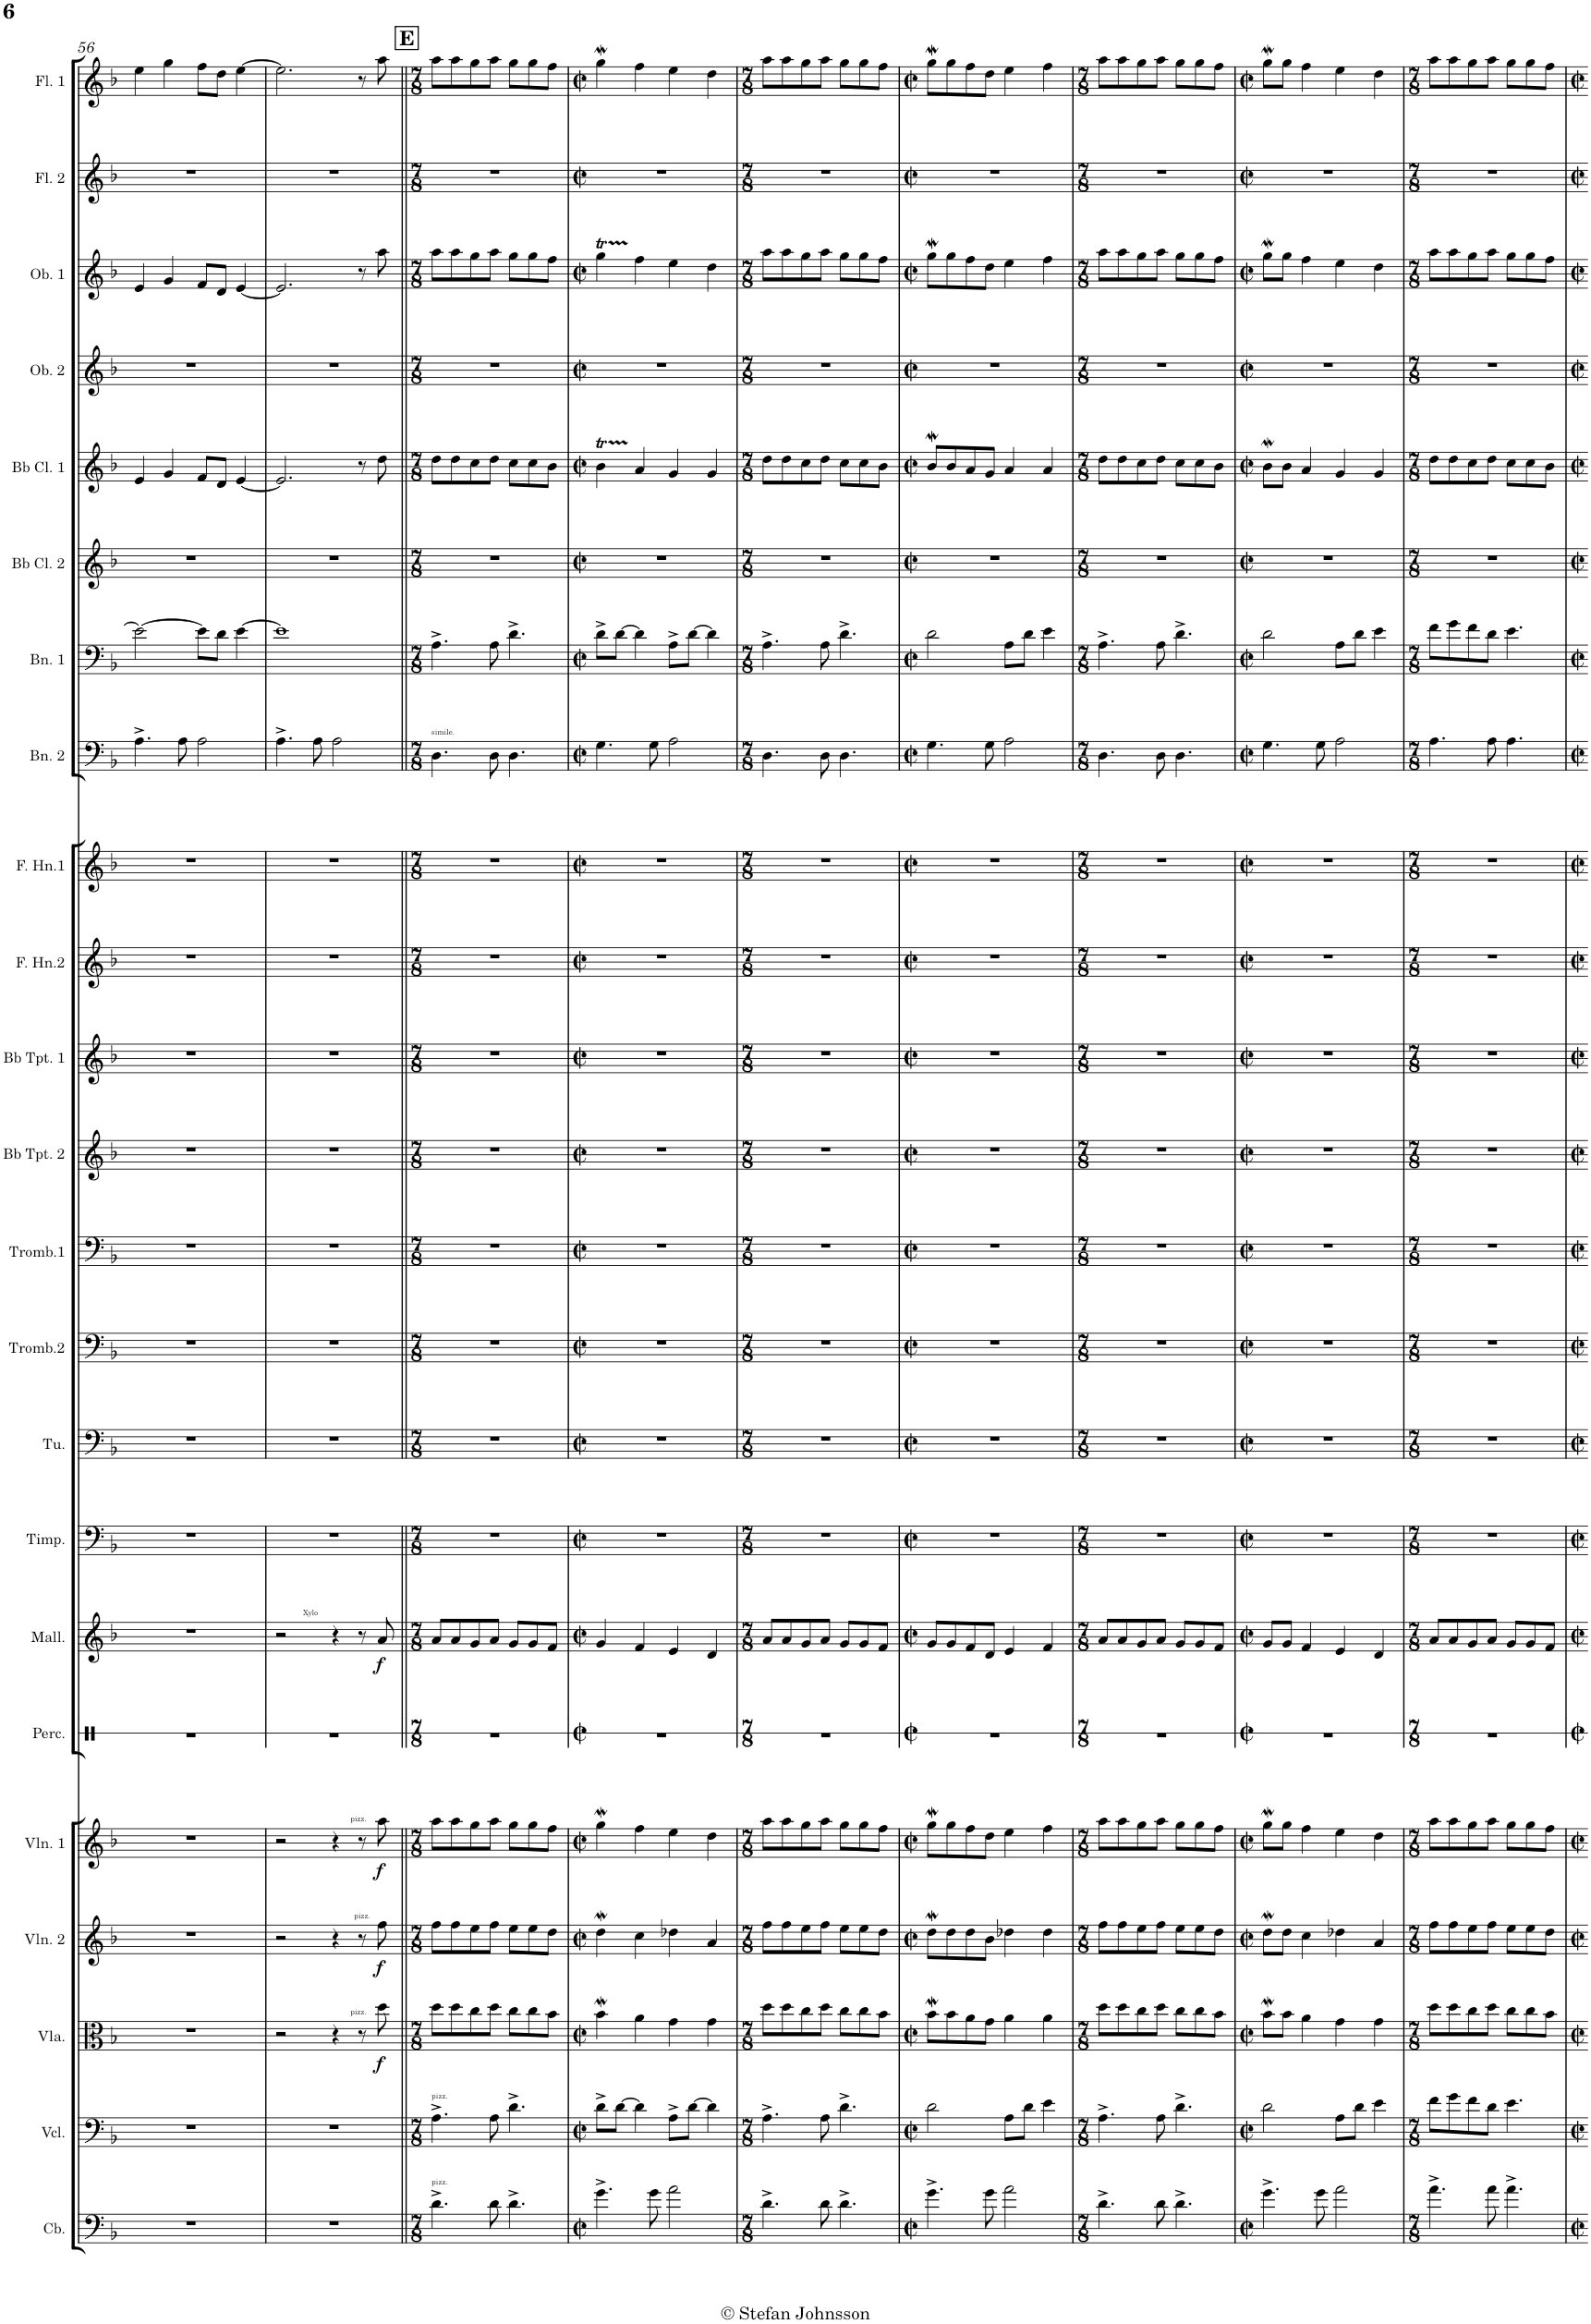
**kern	**kern	**kern	**dynam	**kern	**dynam	**kern	**dynam	**kern	**kern	**dynam	**kern	**kern	**kern	**kern	**kern	**kern	**kern	**kern	**kern	**kern	**kern	**kern	**kern	**kern	**kern	**kern
*part23	*part22	*part21	*part21	*part20	*part20	*part19	*part19	*part18	*part17	*part17	*part16	*part15	*part14	*part13	*part12	*part11	*part10	*part9	*part8	*part7	*part6	*part5	*part4	*part3	*part2	*part1
*staff23	*staff22	*staff21	*staff21	*staff20	*staff20	*staff19	*staff19	*staff18	*staff17	*staff17	*staff16	*staff15	*staff14	*staff13	*staff12	*staff11	*staff10	*staff9	*staff8	*staff7	*staff6	*staff5	*staff4	*staff3	*staff2	*staff1
*I"Contrabass	*I"Cello	*I"Viola	*	*I"Violin 2	*	*I"Violin 1	*	*I"Percussion	*I"Mallet	*	*I"Timpani	*I"Tuba	*I"Trombone2	*I"Trombone1	*I"Bb Trumpet 2	*I"Bb Trumpet 1	*I"French Horn2	*I"French Horn1	*I"Bassoon 2	*I"Bassoon 1	*I"Bb Clarinet 2	*I"Bb Clarinet 1	*I"Oboe 2	*I"Oboe 1	*I"Flute 2	*I"Flute 1
*I'Cb.	*	*I'Vla.	*	*I'Vln. 2	*	*I'Vln. 1	*	*I'Perc.	*I'Mall.	*	*I'Timp.	*I'Tu.	*I'Tromb.2	*I'Tromb.1	*I'Bb Tpt. 2	*I'Bb Tpt. 1	*I'F. Hn.2	*I'F. Hn.1	*I'Bn. 2	*I'Bn. 1	*I'Bb Cl. 2	*I'Bb Cl. 1	*I'Ob. 2	*I'Ob. 1	*I'Fl. 2	*I'Fl. 1
!!LO:PB:g=z
*clefF4	*clefF4	*clefC3	*	*clefG2	*	*clefG2	*	*clefX	*clefG2	*	*clefF4	*clefF4	*clefF4	*clefF4	*clefG2	*clefG2	*clefG2	*clefG2	*clefF4	*clefF4	*clefG2	*clefG2	*clefG2	*clefG2	*clefG2	*clefG2
*Trd7c12	*	*	*	*	*	*	*	*	*	*	*	*	*	*	*Trd1c2	*Trd1c2	*Trd4c7	*Trd4c7	*	*	*Trd1c2	*Trd1c2	*	*	*	*
*k[b-]	*k[b-]	*k[b-]	*	*k[b-]	*	*k[b-]	*	*k[b-]	*k[b-]	*	*k[b-]	*k[b-]	*k[b-]	*k[b-]	*k[b-]	*k[b-]	*k[b-]	*k[b-]	*k[b-]	*k[b-]	*k[b-]	*k[b-]	*k[b-]	*k[b-]	*k[b-]	*k[b-]
*d:	*d:	*d:	*	*d:	*	*d:	*	*d:	*d:	*	*d:	*d:	*d:	*d:	*d:	*d:	*d:	*d:	*d:	*d:	*d:	*d:	*d:	*d:	*d:	*d:
*M2/2	*M2/2	*M2/2	*	*M2/2	*	*M2/2	*	*M2/2	*M2/2	*	*M2/2	*M2/2	*M2/2	*M2/2	*M2/2	*M2/2	*M2/2	*M2/2	*M2/2	*M2/2	*M2/2	*M2/2	*M2/2	*M2/2	*M2/2	*M2/2
*met(c|)	*met(c|)	*met(c|)	*	*met(c|)	*	*met(c|)	*	*met(c|)	*met(c|)	*	*met(c|)	*met(c|)	*met(c|)	*met(c|)	*met(c|)	*met(c|)	*met(c|)	*met(c|)	*met(c|)	*met(c|)	*met(c|)	*met(c|)	*met(c|)	*met(c|)	*met(c|)	*met(c|)
=56	=56	=56	=56	=56	=56	=56	=56	=56	=56	=56	=56	=56	=56	=56	=56	=56	=56	=56	=56	=56	=56	=56	=56	=56	=56	=56
1r	1r	1r	.	1r	.	1r	.	1r	1r	.	1r	1r	1r	1r	1r	1r	1r	1r	4.A^\	2e\_	1r	4e/	1r	4e/	1r	4ee\
.	.	.	.	.	.	.	.	.	.	.	.	.	.	.	.	.	.	.	.	.	.	4g/	.	4g/	.	4gg\
.	.	.	.	.	.	.	.	.	.	.	.	.	.	.	.	.	.	.	8A\	.	.	.	.	.	.	.
.	.	.	.	.	.	.	.	.	.	.	.	.	.	.	.	.	.	.	2A\	8e\L]	.	8f/L	.	8f/L	.	8ff\L
.	.	.	.	.	.	.	.	.	.	.	.	.	.	.	.	.	.	.	.	8d\J	.	8d/J	.	8d/J	.	8dd\J
.	.	.	.	.	.	.	.	.	.	.	.	.	.	.	.	.	.	.	.	[4e\	.	[4e/	.	[4e/	.	[4ee\
=57	=57	=57	=57	=57	=57	=57	=57	=57	=57	=57	=57	=57	=57	=57	=57	=57	=57	=57	=57	=57	=57	=57	=57	=57	=57	=57
*	*	*^	*	*^	*	*^	*	*	*^	*	*	*	*	*	*	*	*	*	*	*	*	*	*	*	*	*
1r	1r	2r	2ryy	.	2r	2ryy	.	2r	2ryy	.	1r	2r	6ryy	.	1r	1r	1r	1r	1r	1r	1r	1r	4.A^\	1e]	1r	2.e/]	1r	2.e/]	1r	2.ee\]
.	.	.	.	.	.	.	.	.	.	.	.	.	12ryy	.	.	.	.	.	.	.	.	.	.	.	.	.	.	.	.	.
.	.	.	.	.	.	.	.	.	.	.	.	.	48ryy	.	.	.	.	.	.	.	.	.	.	.	.	.	.	.	.	.
!	!	!	!	!	!	!	!	!	!	!	!	!	!LO:TX:a:t=Xylo	!	!	!	!	!	!	!	!	!	!	!	!	!	!	!	!	!
.	.	.	.	.	.	.	.	.	.	.	.	.	3%2ryy	.	.	.	.	.	.	.	.	.	.	.	.	.	.	.	.	.
.	.	.	.	.	.	.	.	.	.	.	.	.	.	.	.	.	.	.	.	.	.	.	8A\	.	.	.	.	.	.	.
.	.	4r	8ryy	.	4r	8.ryy	.	4r	8ryy	.	.	4r	.	.	.	.	.	.	.	.	.	.	2A\	.	.	.	.	.	.	.
.	.	.	32ryy	.	.	.	.	.	32ryy	.	.	.	.	.	.	.	.	.	.	.	.	.	.	.	.	.	.	.	.	.
!	!	!	!	!	!	!	!	!	!LO:TX:a:t=pizz.	!	!	!	!	!	!	!	!	!	!	!	!	!	!	!	!	!	!	!	!	!
!	!	!	!LO:TX:a:t=pizz.	!	!	!	!	!	!	!	!	!	!	!	!	!	!	!	!	!	!	!	!	!	!	!	!	!	!	!
.	.	.	4ryy	.	.	.	.	.	4ryy	.	.	.	.	.	.	.	.	.	.	.	.	.	.	.	.	.	.	.	.	.
!	!	!	!	!	!	!LO:TX:a:t=pizz.	!	!	!	!	!	!	!	!	!	!	!	!	!	!	!	!	!	!	!	!	!	!	!	!
.	.	.	.	.	.	4ryy	.	.	.	.	.	.	.	.	.	.	.	.	.	.	.	.	.	.	.	.	.	.	.	.
.	.	8r	.	.	8r	.	.	8r	.	.	.	8r	.	.	.	.	.	.	.	.	.	.	.	.	.	8r	.	8r	.	8r
!	!	!	!	!LO:DY:b	!	!	!LO:DY:b	!	!	!LO:DY:b	!	!	!	!LO:DY:b	!	!	!	!	!	!	!	!	!	!	!	!	!	!	!	!
.	.	8dd\	.	f	8ff\	.	f	8aa\	.	f	.	8a/	.	f	.	.	.	.	.	.	.	.	.	.	.	8dd\	.	8aa\	.	8aa\
.	.	.	16.ryy	.	.	.	.	.	16.ryy	.	.	.	.	.	.	.	.	.	.	.	.	.	.	.	.	.	.	.	.	.
.	.	.	.	.	.	16ryy	.	.	.	.	.	.	24.ryy	.	.	.	.	.	.	.	.	.	.	.	.	.	.	.	.	.
*	*	*v	*v	*	*	*	*	*v	*v	*	*	*v	*v	*	*	*	*	*	*	*	*	*	*	*	*	*	*	*	*	*
*	*	*	*	*v	*v	*	*	*	*	*	*	*	*	*	*	*	*	*	*	*	*	*	*	*	*	*	*
!!LO:REH:place=s1:a:B:cj:fs=14:t=E
=58||	=58||	=58||	=58||	=58||	=58||	=58||	=58||	=58||	=58||	=58||	=58||	=58||	=58||	=58||	=58||	=58||	=58||	=58||	=58||	=58||	=58||	=58||	=58||	=58||	=58||	=58||
*M7/8	*M7/8	*M7/8	*	*M7/8	*	*M7/8	*	*M7/8	*M7/8	*	*M7/8	*M7/8	*M7/8	*M7/8	*M7/8	*M7/8	*M7/8	*M7/8	*M7/8	*M7/8	*M7/8	*M7/8	*M7/8	*M7/8	*M7/8	*M7/8
*	*	*^	*	*^	*	*^	*	*	*^	*	*	*	*	*	*	*	*	*	*	*	*	*	*	*	*	*
!	!	!	!	!	!	!	!	!	!	!	!	!	!	!	!	!	!	!	!	!	!	!	!LO:TX:a:t=simile.	!	!	!	!	!	!	!
!	!LO:TX:a:t=pizz.	!	!	!	!	!	!	!	!	!	!	!	!	!	!	!	!	!	!	!	!	!	!	!	!	!	!	!	!	!
!LO:TX:a:t=pizz.	!	!	!	!	!	!	!	!	!	!	!	!	!	!	!	!	!	!	!	!	!	!	!	!	!	!	!	!	!	!
*	*	*v	*v	*	*	*	*	*v	*v	*	*	*v	*v	*	*	*	*	*	*	*	*	*	*	*	*	*	*	*	*	*
*	*	*	*	*v	*v	*	*	*	*	*	*	*	*	*	*	*	*	*	*	*	*	*	*	*	*	*	*
4.d^\	4.A^\	8dd\L	.	8ff\L	.	8aa\L	.	2..r	8a/L	.	2..r	2..r	2..r	2..r	2..r	2..r	2..r	2..r	4.D\	4.A^\	2..r	8dd\L	2..r	8aa\L	2..r	8aa\L
.	.	8dd\	.	8ff\	.	8aa\	.	.	8a/	.	.	.	.	.	.	.	.	.	.	.	.	8dd\	.	8aa\	.	8aa\
.	.	8cc\	.	8ee\	.	8gg\	.	.	8g/	.	.	.	.	.	.	.	.	.	.	.	.	8cc\	.	8gg\	.	8gg\
8d\	8A\	8dd\J	.	8ff\J	.	8aa\J	.	.	8a/J	.	.	.	.	.	.	.	.	.	8D\	8A\	.	8dd\J	.	8aa\J	.	8aa\J
4.d^\	4.d^\	8cc\L	.	8ee\L	.	8gg\L	.	.	8g/L	.	.	.	.	.	.	.	.	.	4.D\	4.d^\	.	8cc\L	.	8gg\L	.	8gg\L
.	.	8cc\	.	8ee\	.	8gg\	.	.	8g/	.	.	.	.	.	.	.	.	.	.	.	.	8cc\	.	8gg\	.	8gg\
.	.	8b-\J	.	8dd\J	.	8ff\J	.	.	8f/J	.	.	.	.	.	.	.	.	.	.	.	.	8b-\J	.	8ff\J	.	8ff\J
=59	=59	=59	=59	=59	=59	=59	=59	=59	=59	=59	=59	=59	=59	=59	=59	=59	=59	=59	=59	=59	=59	=59	=59	=59	=59	=59
*M2/2	*M2/2	*M2/2	*	*M2/2	*	*M2/2	*	*M2/2	*M2/2	*	*M2/2	*M2/2	*M2/2	*M2/2	*M2/2	*M2/2	*M2/2	*M2/2	*M2/2	*M2/2	*M2/2	*M2/2	*M2/2	*M2/2	*M2/2	*M2/2
*met(c|)	*met(c|)	*met(c|)	*	*met(c|)	*	*met(c|)	*	*met(c|)	*met(c|)	*	*met(c|)	*met(c|)	*met(c|)	*met(c|)	*met(c|)	*met(c|)	*met(c|)	*met(c|)	*met(c|)	*met(c|)	*met(c|)	*met(c|)	*met(c|)	*met(c|)	*met(c|)	*met(c|)
4.g^\	8d^\L	4b-w\	.	4ddW\	.	4ggW\	.	1r	4g/	.	1r	1r	1r	1r	1r	1r	1r	1r	4.G\	8d^\L	1r	4b-T\	1r	4ggT\	1r	4ggW\
.	[8d\J	.	.	.	.	.	.	.	.	.	.	.	.	.	.	.	.	.	.	[8d\J	.	.	.	.	.	.
.	4d\]	4a\	.	4cc\	.	4ff\	.	.	4f/	.	.	.	.	.	.	.	.	.	.	4d\]	.	4a/	.	4ff\	.	4ff\
8g\	.	.	.	.	.	.	.	.	.	.	.	.	.	.	.	.	.	.	8G\	.	.	.	.	.	.	.
2a\	8A^\L	4g\	.	4dd-X\	.	4ee\	.	.	4e/	.	.	.	.	.	.	.	.	.	2A\	8A^\L	.	4g/	.	4ee\	.	4ee\
.	[8d\J	.	.	.	.	.	.	.	.	.	.	.	.	.	.	.	.	.	.	[8d\J	.	.	.	.	.	.
.	4d\]	4g\	.	4a/	.	4dd\	.	.	4d/	.	.	.	.	.	.	.	.	.	.	4d\]	.	4g/	.	4dd\	.	4dd\
=60	=60	=60	=60	=60	=60	=60	=60	=60	=60	=60	=60	=60	=60	=60	=60	=60	=60	=60	=60	=60	=60	=60	=60	=60	=60	=60
*M7/8	*M7/8	*M7/8	*	*M7/8	*	*M7/8	*	*M7/8	*M7/8	*	*M7/8	*M7/8	*M7/8	*M7/8	*M7/8	*M7/8	*M7/8	*M7/8	*M7/8	*M7/8	*M7/8	*M7/8	*M7/8	*M7/8	*M7/8	*M7/8
4.d^\	4.A^\	8dd\L	.	8ff\L	.	8aa\L	.	2..r	8a/L	.	2..r	2..r	2..r	2..r	2..r	2..r	2..r	2..r	4.D\	4.A^\	2..r	8dd\L	2..r	8aa\L	2..r	8aa\L
.	.	8dd\	.	8ff\	.	8aa\	.	.	8a/	.	.	.	.	.	.	.	.	.	.	.	.	8dd\	.	8aa\	.	8aa\
.	.	8cc\	.	8ee\	.	8gg\	.	.	8g/	.	.	.	.	.	.	.	.	.	.	.	.	8cc\	.	8gg\	.	8gg\
8d\	8A\	8dd\J	.	8ff\J	.	8aa\J	.	.	8a/J	.	.	.	.	.	.	.	.	.	8D\	8A\	.	8dd\J	.	8aa\J	.	8aa\J
4.d^\	4.d^\	8cc\L	.	8ee\L	.	8gg\L	.	.	8g/L	.	.	.	.	.	.	.	.	.	4.D\	4.d^\	.	8cc\L	.	8gg\L	.	8gg\L
.	.	8cc\	.	8ee\	.	8gg\	.	.	8g/	.	.	.	.	.	.	.	.	.	.	.	.	8cc\	.	8gg\	.	8gg\
.	.	8b-\J	.	8dd\J	.	8ff\J	.	.	8f/J	.	.	.	.	.	.	.	.	.	.	.	.	8b-\J	.	8ff\J	.	8ff\J
=61	=61	=61	=61	=61	=61	=61	=61	=61	=61	=61	=61	=61	=61	=61	=61	=61	=61	=61	=61	=61	=61	=61	=61	=61	=61	=61
*M2/2	*M2/2	*M2/2	*	*M2/2	*	*M2/2	*	*M2/2	*M2/2	*	*M2/2	*M2/2	*M2/2	*M2/2	*M2/2	*M2/2	*M2/2	*M2/2	*M2/2	*M2/2	*M2/2	*M2/2	*M2/2	*M2/2	*M2/2	*M2/2
*met(c|)	*met(c|)	*met(c|)	*	*met(c|)	*	*met(c|)	*	*met(c|)	*met(c|)	*	*met(c|)	*met(c|)	*met(c|)	*met(c|)	*met(c|)	*met(c|)	*met(c|)	*met(c|)	*met(c|)	*met(c|)	*met(c|)	*met(c|)	*met(c|)	*met(c|)	*met(c|)	*met(c|)
4.g^\	2d\	8b-w\L	.	8ddW\L	.	8ggW\L	.	1r	8g/L	.	1r	1r	1r	1r	1r	1r	1r	1r	4.G\	2d\	1r	8b-w/L	1r	8ggW\L	1r	8ggW\L
.	.	8b-\	.	8dd\	.	8gg\	.	.	8g/	.	.	.	.	.	.	.	.	.	.	.	.	8b-/	.	8gg\	.	8gg\
.	.	8a\	.	8dd\	.	8ff\	.	.	8f/	.	.	.	.	.	.	.	.	.	.	.	.	8a/	.	8ff\	.	8ff\
8g\	.	8g\J	.	8b-\J	.	8dd\J	.	.	8d/J	.	.	.	.	.	.	.	.	.	8G\	.	.	8g/J	.	8dd\J	.	8dd\J
2a\	8A\L	4a\	.	4dd-X\	.	4ee\	.	.	4e/	.	.	.	.	.	.	.	.	.	2A\	8A\L	.	4a/	.	4ee\	.	4ee\
.	8d\J	.	.	.	.	.	.	.	.	.	.	.	.	.	.	.	.	.	.	8d\J	.	.	.	.	.	.
.	4e\	4a\	.	4dd-\	.	4ff\	.	.	4f/	.	.	.	.	.	.	.	.	.	.	4e\	.	4a/	.	4ff\	.	4ff\
=62	=62	=62	=62	=62	=62	=62	=62	=62	=62	=62	=62	=62	=62	=62	=62	=62	=62	=62	=62	=62	=62	=62	=62	=62	=62	=62
*M7/8	*M7/8	*M7/8	*	*M7/8	*	*M7/8	*	*M7/8	*M7/8	*	*M7/8	*M7/8	*M7/8	*M7/8	*M7/8	*M7/8	*M7/8	*M7/8	*M7/8	*M7/8	*M7/8	*M7/8	*M7/8	*M7/8	*M7/8	*M7/8
4.d^\	4.A^\	8dd\L	.	8ff\L	.	8aa\L	.	2..r	8a/L	.	2..r	2..r	2..r	2..r	2..r	2..r	2..r	2..r	4.D\	4.A^\	2..r	8dd\L	2..r	8aa\L	2..r	8aa\L
.	.	8dd\	.	8ff\	.	8aa\	.	.	8a/	.	.	.	.	.	.	.	.	.	.	.	.	8dd\	.	8aa\	.	8aa\
.	.	8cc\	.	8ee\	.	8gg\	.	.	8g/	.	.	.	.	.	.	.	.	.	.	.	.	8cc\	.	8gg\	.	8gg\
8d\	8A\	8dd\J	.	8ff\J	.	8aa\J	.	.	8a/J	.	.	.	.	.	.	.	.	.	8D\	8A\	.	8dd\J	.	8aa\J	.	8aa\J
4.d^\	4.d^\	8cc\L	.	8ee\L	.	8gg\L	.	.	8g/L	.	.	.	.	.	.	.	.	.	4.D\	4.d^\	.	8cc\L	.	8gg\L	.	8gg\L
.	.	8cc\	.	8ee\	.	8gg\	.	.	8g/	.	.	.	.	.	.	.	.	.	.	.	.	8cc\	.	8gg\	.	8gg\
.	.	8b-\J	.	8dd\J	.	8ff\J	.	.	8f/J	.	.	.	.	.	.	.	.	.	.	.	.	8b-\J	.	8ff\J	.	8ff\J
=63	=63	=63	=63	=63	=63	=63	=63	=63	=63	=63	=63	=63	=63	=63	=63	=63	=63	=63	=63	=63	=63	=63	=63	=63	=63	=63
*M2/2	*M2/2	*M2/2	*	*M2/2	*	*M2/2	*	*M2/2	*M2/2	*	*M2/2	*M2/2	*M2/2	*M2/2	*M2/2	*M2/2	*M2/2	*M2/2	*M2/2	*M2/2	*M2/2	*M2/2	*M2/2	*M2/2	*M2/2	*M2/2
*met(c|)	*met(c|)	*met(c|)	*	*met(c|)	*	*met(c|)	*	*met(c|)	*met(c|)	*	*met(c|)	*met(c|)	*met(c|)	*met(c|)	*met(c|)	*met(c|)	*met(c|)	*met(c|)	*met(c|)	*met(c|)	*met(c|)	*met(c|)	*met(c|)	*met(c|)	*met(c|)	*met(c|)
4.g^\	2d\	8b-w\L	.	8ddW\L	.	8ggW\L	.	1r	8g/L	.	1r	1r	1r	1r	1r	1r	1r	1r	4.G\	2d\	1r	8b-w\L	1r	8ggW\L	1r	8ggW\L
.	.	8b-\J	.	8dd\J	.	8gg\J	.	.	8g/J	.	.	.	.	.	.	.	.	.	.	.	.	8b-\J	.	8gg\J	.	8gg\J
.	.	4a\	.	4cc\	.	4ff\	.	.	4f/	.	.	.	.	.	.	.	.	.	.	.	.	4a/	.	4ff\	.	4ff\
8g\	.	.	.	.	.	.	.	.	.	.	.	.	.	.	.	.	.	.	8G\	.	.	.	.	.	.	.
2a\	8A\L	4g\	.	4dd-X\	.	4ee\	.	.	4e/	.	.	.	.	.	.	.	.	.	2A\	8A\L	.	4g/	.	4ee\	.	4ee\
.	8d\J	.	.	.	.	.	.	.	.	.	.	.	.	.	.	.	.	.	.	8d\J	.	.	.	.	.	.
.	4e\	4g\	.	4a/	.	4dd\	.	.	4d/	.	.	.	.	.	.	.	.	.	.	4e\	.	4g/	.	4dd\	.	4dd\
=64	=64	=64	=64	=64	=64	=64	=64	=64	=64	=64	=64	=64	=64	=64	=64	=64	=64	=64	=64	=64	=64	=64	=64	=64	=64	=64
*M7/8	*M7/8	*M7/8	*	*M7/8	*	*M7/8	*	*M7/8	*M7/8	*	*M7/8	*M7/8	*M7/8	*M7/8	*M7/8	*M7/8	*M7/8	*M7/8	*M7/8	*M7/8	*M7/8	*M7/8	*M7/8	*M7/8	*M7/8	*M7/8
4.a^\	8f\L	8dd\L	.	8ff\L	.	8aa\L	.	2..r	8a/L	.	2..r	2..r	2..r	2..r	2..r	2..r	2..r	2..r	4.A\	8f\L	2..r	8dd\L	2..r	8aa\L	2..r	8aa\L
.	8g\	8dd\	.	8ff\	.	8aa\	.	.	8a/	.	.	.	.	.	.	.	.	.	.	8g\	.	8dd\	.	8aa\	.	8aa\
.	8f\	8cc\	.	8ee\	.	8gg\	.	.	8g/	.	.	.	.	.	.	.	.	.	.	8f\	.	8cc\	.	8gg\	.	8gg\
8a\	8d\J	8dd\J	.	8ff\J	.	8aa\J	.	.	8a/J	.	.	.	.	.	.	.	.	.	8A\	8d\J	.	8dd\J	.	8aa\J	.	8aa\J
4.a^\	4.e\	8cc\L	.	8ee\L	.	8gg\L	.	.	8g/L	.	.	.	.	.	.	.	.	.	4.A\	4.e\	.	8cc\L	.	8gg\L	.	8gg\L
.	.	8cc\	.	8ee\	.	8gg\	.	.	8g/	.	.	.	.	.	.	.	.	.	.	.	.	8cc\	.	8gg\	.	8gg\
.	.	8b-\J	.	8dd\J	.	8ff\J	.	.	8f/J	.	.	.	.	.	.	.	.	.	.	.	.	8b-\J	.	8ff\J	.	8ff\J
=	=	=	=	=	=	=	=	=	=	=	=	=	=	=	=	=	=	=	=	=	=	=	=	=	=	=
*-	*-	*-	*-	*-	*-	*-	*-	*-	*-	*-	*-	*-	*-	*-	*-	*-	*-	*-	*-	*-	*-	*-	*-	*-	*-	*-
